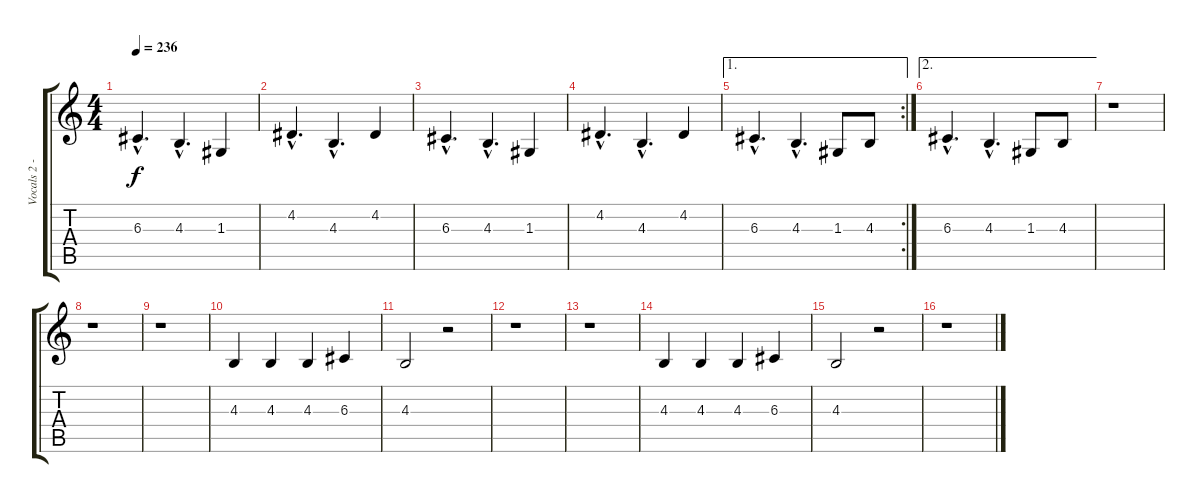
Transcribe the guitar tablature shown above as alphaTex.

\track ("Vocals 2 - Mark" "Vocals 2 -") {instrument tenorsax}
\staff {score tabs}
\tuning (E4 B3 G3 D3 A2 E2) {hide}
\ts (4 4)
\tempo 236
\clef g2
\ks c
6.3{hac}.4{d dy f} 4.3{hac}.4{d} 1.3.4 |
4.2{hac}.4{d} 4.3{hac}.4{d} 4.2.4 |
6.3{hac}.4{d} 4.3{hac}.4{d} 1.3.4 |
4.2{hac}.4{d} 4.3{hac}.4{d} 4.2.4 |
\ae 1
\rc 2
6.3{hac}.4{d} 4.3{hac}.4{d} 1.3.8 4.3.8 |
\ae 2
6.3{hac}.4{d} 4.3{hac}.4{d} 1.3.8 4.3.8 |
r.1 |
r.1 |
r.1 |
4.3.4 4.3.4 4.3.4 6.3.4 |
4.3.2 r.2 |
r.1 |
r.1 |
4.3.4 4.3.4 4.3.4 6.3.4 |
4.3.2 r.2 |
r.1
